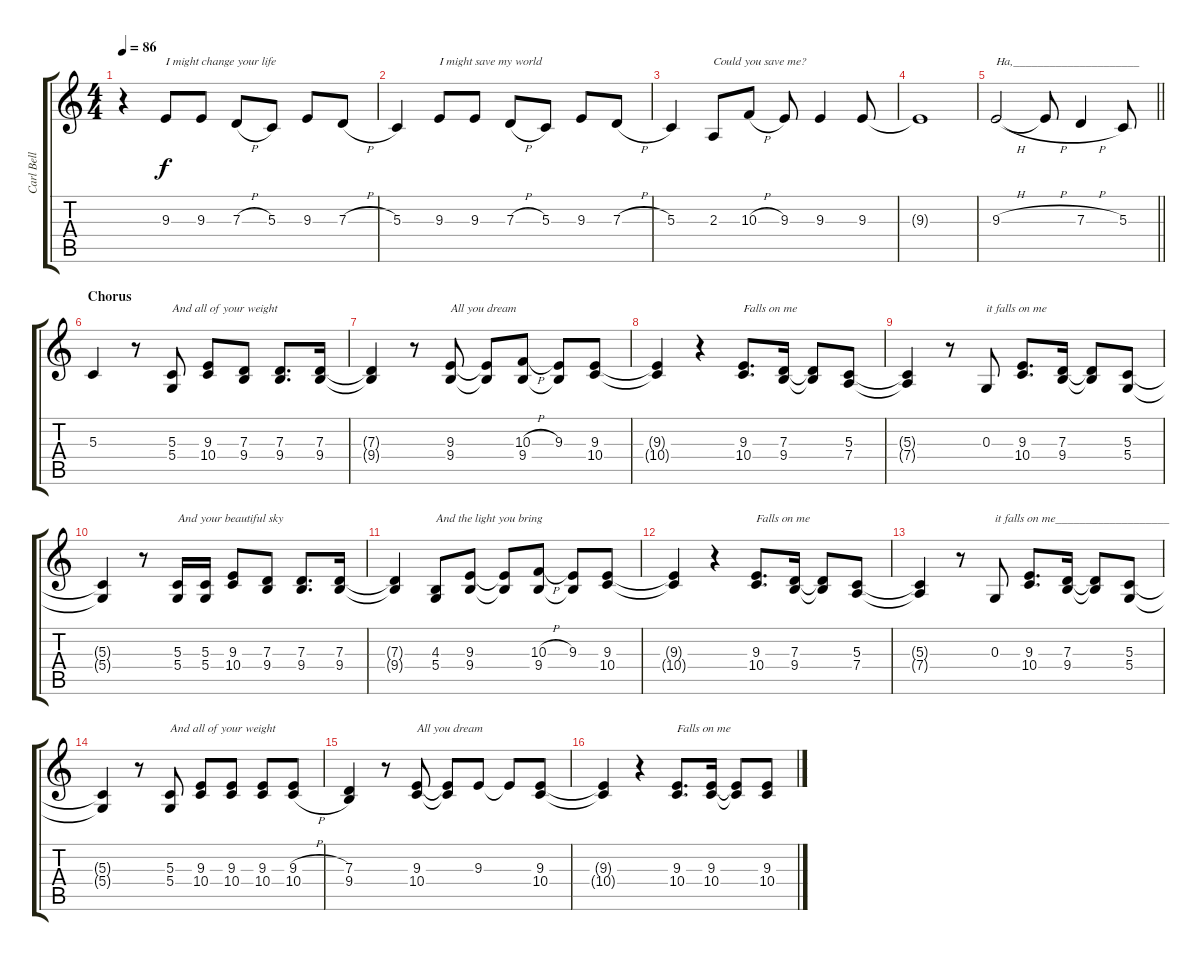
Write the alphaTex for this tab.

\track ("Carl Bell (Backing Vocals)" "Carl Bell ") {instrument harmonica}
\staff {score tabs}
\tuning (E4 B3 G3 D3 A2 E2) {hide}
\ts (4 4)
\tempo 86
\clef g2
\ks c
r.4{dy f} 9.3.8{txt "I might change your life"} 9.3.8 7.3{h}.8 5.3.8 9.3.8 7.3{h}.8 |
5.3.4 9.3.8{txt "I might save my world"} 9.3.8 7.3{h}.8 5.3.8 9.3.8 7.3{h}.8 |
5.3.4 2.3.8{txt "Could you save me?"} 10.3{h}.8 9.3.8 9.3.4 9.3.8 |
9.3{t}.1 |
\barLineRight lightlight
9.3{h}.2{txt "Ha,_____________________" instrument violin} 9.3{h t}.8 7.3{h}.4 5.3.8 |
\section ("" "Chorus")
5.3.4 r.8 (5.3 5.4).8{txt "And all of your weight" volume 16 instrument harmonica} (9.3 10.4).8 (7.3 9.4).8 (7.3 9.4).8{d} (7.3 9.4).16 |
(7.3{t} 9.4{t}).4 r.8 (9.3 9.4).8{txt "All you dream"} (9.3{t} 9.4{t}).8 (10.3{h} 9.4).8 (9.3 9.4{t}).8 (9.3 10.4).8 |
(9.3{t} 10.4{t}).4 r.4 (9.3 10.4).8{d txt "Falls on me"} (7.3 9.4).16 (7.3{t} 9.4{t}).8 (5.3 7.4).8 |
(5.3{t} 7.4{t}).4 r.8 0.3.8{txt "it falls on me"} (9.3 10.4).8{d} (7.3 9.4).16 (7.3{t} 9.4{t}).8 (5.3 5.4).8 |
(5.3{t} 5.4{t}).4 r.8 (5.3 5.4).16{txt "And your beautiful sky"} (5.3 5.4).16 (9.3 10.4).8 (7.3 9.4).8 (7.3 9.4).8{d} (7.3 9.4).16 |
(7.3{t} 9.4{t}).4 (4.3 5.4).8{txt "And the light you bring"} (9.3 9.4).8 (9.3{t} 9.4{t}).8 (10.3{h} 9.4).8 (9.3 9.4{t}).8 (9.3 10.4).8 |
(9.3{t} 10.4{t}).4 r.4 (9.3 10.4).8{d txt "Falls on me"} (7.3 9.4).16 (7.3{t} 9.4{t}).8 (5.3 7.4).8 |
(5.3{t} 7.4{t}).4 r.8 0.3.8{txt "it falls on me___________________"} (9.3 10.4).8{d} (7.3 9.4).16 (7.3{t} 9.4{t}).8 (5.3 5.4).8 |
(5.3{t} 5.4{t}).4 r.8 (5.3 5.4).8{txt "And all of your weight"} (9.3 10.4).8 (9.3 10.4).8 (9.3 10.4).8 (9.3{h} 10.4{h}).8 |
(7.3 9.4).4 r.8 (9.3 10.4).8{txt "All you dream"} (9.3{t} 10.4{t}).8 9.3.8 9.3{t}.8 (9.3 10.4).8 |
(9.3{t} 10.4{t}).4 r.4 (9.3 10.4).8{d txt "Falls on me"} (9.3 10.4).16 (9.3{t} 10.4{t}).8 (9.3{h} 10.4{h}).8
